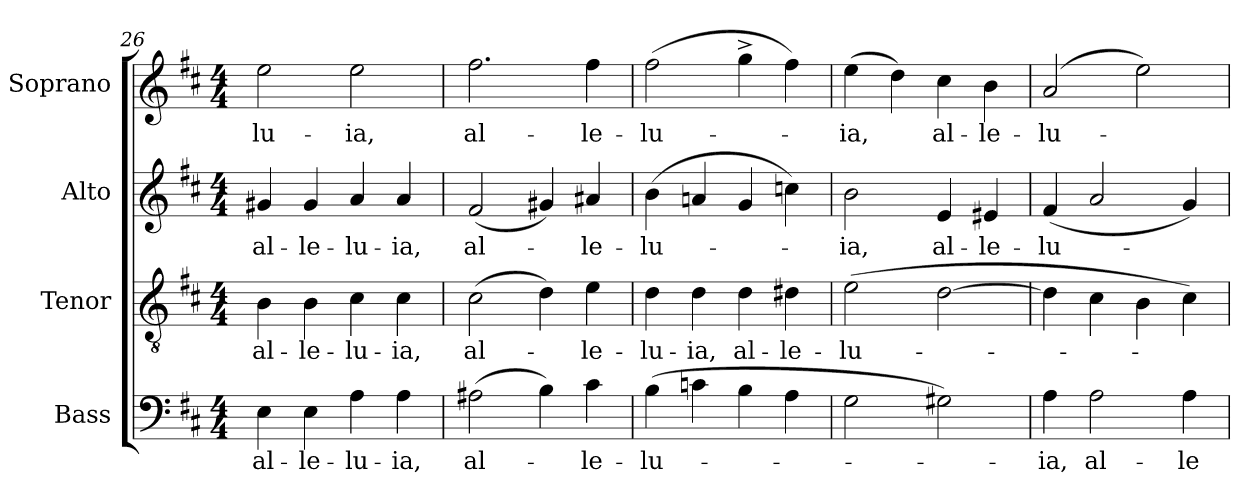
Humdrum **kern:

**kern	**text	**kern	**text	**kern	**text	**kern	**text
*part4	*part4	*part3	*part3	*part2	*part2	*part1	*part1
*staff4	*staff4	*staff3	*staff3	*staff2	*staff2	*staff1	*staff1
*I"Bass	*	*I"Tenor	*	*I"Alto	*	*I"Soprano	*
*I'B.	*	*I'T.	*	*I'A.	*	*I'S.	*
!!LO:PB:g=z
*clefF4	*	*clefGv2	*	*clefG2	*	*clefG2	*
*	*	*ITrd7c12	*	*	*	*	*
*k[f#c#]	*	*k[f#c#]	*	*k[f#c#]	*	*k[f#c#]	*
*D:	*	*D:	*	*D:	*	*D:	*
*M4/4	*	*M4/4	*	*M4/4	*	*M4/4	*
=26	=26	=26	=26	=26	=26	=26	=26
!	!LO:LY:b:color=#000000	!	!	!	!	!	!
!	!	!	!LO:LY:b:color=#000000	!	!	!	!
!	!	!	!	!	!LO:LY:b:color=#000000	!	!
!	!	!	!	!	!	!	!LO:LY:b:color=#000000
4Ei\	al-	4BBi\	al-	4g#Xi/	al-	2eei\	-lu-
!	!LO:LY:b:color=#000000	!	!	!	!	!	!
!	!	!	!LO:LY:b:color=#000000	!	!	!	!
!	!	!	!	!	!LO:LY:b:color=#000000	!	!
4Ei\	-le-	4BBi\	-le-	4g#i/	-le-	.	.
!	!LO:LY:b:color=#000000	!	!	!	!	!	!
!	!	!	!LO:LY:b:color=#000000	!	!	!	!
!	!	!	!	!	!LO:LY:b:color=#000000	!	!
!	!	!	!	!	!	!	!LO:LY:b:color=#000000
4Ai\	-lu-	4C#i\	-lu-	4ai/	-lu-	2eei\	-ia,
!	!LO:LY:b:color=#000000	!	!	!	!	!	!
!	!	!	!LO:LY:b:color=#000000	!	!	!	!
!	!	!	!	!	!LO:LY:b:color=#000000	!	!
4Ai\	-ia,	4C#i\	-ia,	4ai/	-ia,	.	.
=27	=27	=27	=27	=27	=27	=27	=27
!	!LO:LY:b:color=#000000	!	!	!	!	!	!
!	!	!	!LO:LY:b:color=#000000	!	!	!	!
!	!	!	!	!	!LO:LY:b:color=#000000	!	!
!	!	!	!	!	!	!	!LO:LY:b:color=#000000
(2A#Xi\	al-	(2C#i\	al-	(2f#i/	al-	2.ff#i\	al-
4Bi\)	.	4Di\)	.	4g#Xi/)	.	.	.
!	!LO:LY:b:color=#000000	!	!	!	!	!	!
!	!	!	!LO:LY:b:color=#000000	!	!	!	!
!	!	!	!	!	!LO:LY:b:color=#000000	!	!
!	!	!	!	!	!	!	!LO:LY:b:color=#000000
4c#i\	-le-	4Ei\	-le-	4a#Xi/	-le-	4ff#i\	-le-
=28	=28	=28	=28	=28	=28	=28	=28
!	!LO:LY:b:color=#000000	!	!	!	!	!	!
!	!	!	!LO:LY:b:color=#000000	!	!	!	!
!	!	!	!	!	!LO:LY:b:color=#000000	!	!
!	!	!	!	!	!	!	!LO:LY:b:color=#000000
(4Bi\	-lu-	4Di\	-lu-	(4bi\	-lu-	(2ff#i\	-lu-
!	!	!	!LO:LY:b:color=#000000	!	!	!	!
4cni\	.	4Di\	-ia,	4ani/	.	.	.
!	!	!	!LO:LY:b:color=#000000	!	!	!	!
4Bi\	.	4Di\	al-	4gi/	.	4gg^i\	.
!	!	!	!LO:LY:b:color=#000000	!	!	!	!
4Ai\	.	4D#Xi\	-le-	4ccni\)	.	4ff#i\)	.
=29	=29	=29	=29	=29	=29	=29	=29
!	!	!	!LO:LY:b:color=#000000	!	!	!	!
!	!	!	!	!	!LO:LY:b:color=#000000	!	!
!	!	!	!	!	!	!	!LO:LY:b:color=#000000
2Gi\	.	(2Ei\	-lu-	2bi\	-ia,	(4eei\	-ia,
.	.	.	.	.	.	4ddi\)	.
!	!	!	!	!	!LO:LY:b:color=#000000	!	!
!	!	!	!	!	!	!	!LO:LY:b:color=#000000
2G#Xi\)	.	[2Di\	.	4ei/	al-	4cc#i\	al-
!	!	!	!	!	!LO:LY:b:color=#000000	!	!
!	!	!	!	!	!	!	!LO:LY:b:color=#000000
.	.	.	.	4e#Xi/	-le-	4bi\	-le-
!!LO:LB:g=z
=30	=30	=30	=30	=30	=30	=30	=30
!	!LO:LY:b:color=#000000	!	!	!	!	!	!
!	!	!	!	!	!LO:LY:b:color=#000000	!	!
!	!	!	!	!	!	!	!LO:LY:b:color=#000000
4Ai\	-ia,	4Di\]	.	(4f#i/	-lu-	(2ai/	-lu-
!	!LO:LY:b:color=#000000	!	!	!	!	!	!
2Ai\	al-	4C#i\	.	2ai/	.	.	.
.	.	4BBi\	.	.	.	2eei\)	.
!	!LO:LY:b:color=#000000	!	!	!	!	!	!
4Ai\	-le-	4C#i\)	.	4gi/)	.	.	.
=	=	=	=	=	=	=	=
*-	*-	*-	*-	*-	*-	*-	*-
